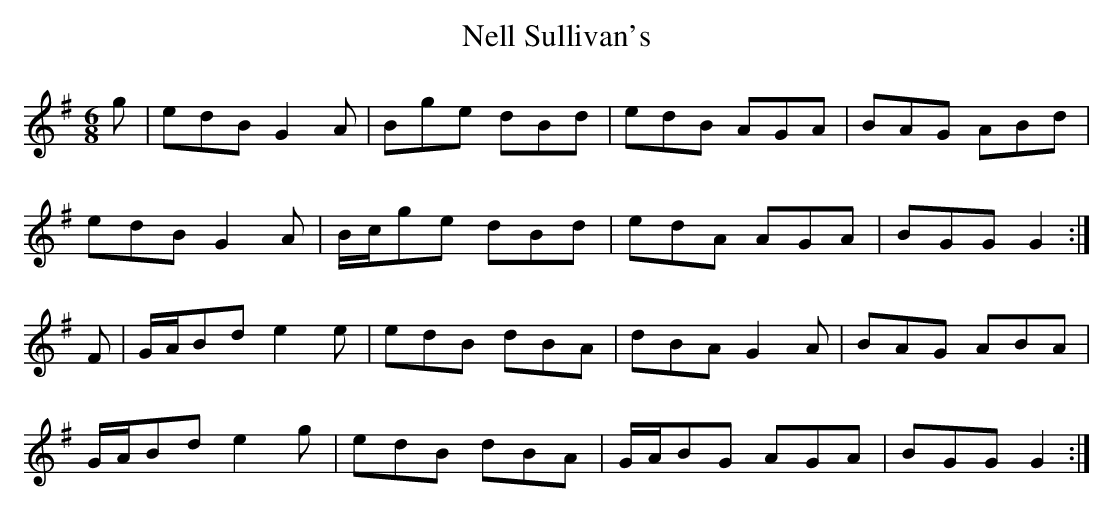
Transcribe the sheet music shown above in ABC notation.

X:1
T: Nell Sullivan's
L: 1/8
M: 6/8
K: G
g|edB G2A|Bge dBd|edB AGA|BAG ABd|
edB G2A|B/c/ge dBd|edA AGA|BGG G2 :|
F|G/A/Bd e2e|edB dBA|dBA G2A|BAG ABA|
G/A/Bd e2g|edB dBA|G/A/BG AGA|BGG G2 :|
